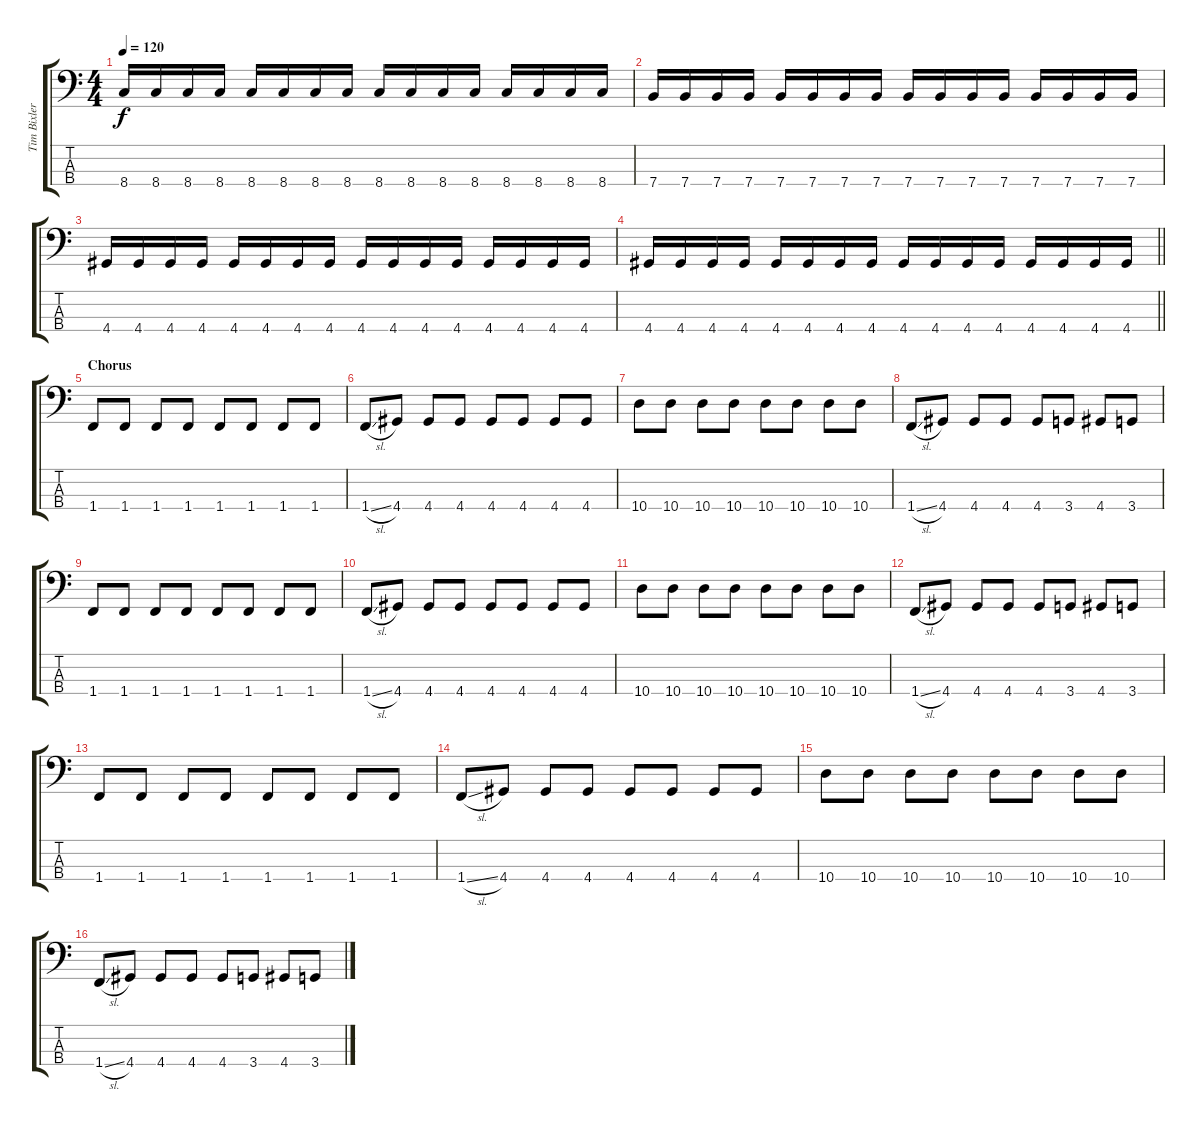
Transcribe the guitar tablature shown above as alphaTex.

\track ("Tim Bixler(Bass)" "Tim Bixler") {instrument electricbassfinger}
\staff {score tabs}
\tuning (G2 D2 A1 E1) {hide}
\ts (4 4)
\tempo 120
\clef f4
\ks c
8.4.16{dy f} 8.4.16 8.4.16 8.4.16 8.4.16 8.4.16 8.4.16 8.4.16 8.4.16 8.4.16 8.4.16 8.4.16 8.4.16 8.4.16 8.4.16 8.4.16 |
7.4.16 7.4.16 7.4.16 7.4.16 7.4.16 7.4.16 7.4.16 7.4.16 7.4.16 7.4.16 7.4.16 7.4.16 7.4.16 7.4.16 7.4.16 7.4.16 |
4.4.16 4.4.16 4.4.16 4.4.16 4.4.16 4.4.16 4.4.16 4.4.16 4.4.16 4.4.16 4.4.16 4.4.16 4.4.16 4.4.16 4.4.16 4.4.16 |
\barLineRight lightlight
4.4.16 4.4.16 4.4.16 4.4.16 4.4.16 4.4.16 4.4.16 4.4.16 4.4.16 4.4.16 4.4.16 4.4.16 4.4.16 4.4.16 4.4.16 4.4.16 |
\section ("" "Chorus")
1.4.8 1.4.8 1.4.8 1.4.8 1.4.8 1.4.8 1.4.8 1.4.8 |
1.4{sl}.8 4.4.8 4.4.8 4.4.8 4.4.8 4.4.8 4.4.8 4.4.8 |
10.4.8 10.4.8 10.4.8 10.4.8 10.4.8 10.4.8 10.4.8 10.4.8 |
1.4{sl}.8 4.4.8 4.4.8 4.4.8 4.4.8 3.4.8 4.4.8 3.4.8 |
1.4.8 1.4.8 1.4.8 1.4.8 1.4.8 1.4.8 1.4.8 1.4.8 |
1.4{sl}.8 4.4.8 4.4.8 4.4.8 4.4.8 4.4.8 4.4.8 4.4.8 |
10.4.8 10.4.8 10.4.8 10.4.8 10.4.8 10.4.8 10.4.8 10.4.8 |
1.4{sl}.8 4.4.8 4.4.8 4.4.8 4.4.8 3.4.8 4.4.8 3.4.8 |
1.4.8 1.4.8 1.4.8 1.4.8 1.4.8 1.4.8 1.4.8 1.4.8 |
1.4{sl}.8 4.4.8 4.4.8 4.4.8 4.4.8 4.4.8 4.4.8 4.4.8 |
10.4.8 10.4.8 10.4.8 10.4.8 10.4.8 10.4.8 10.4.8 10.4.8 |
1.4{sl}.8 4.4.8 4.4.8 4.4.8 4.4.8 3.4.8 4.4.8 3.4.8
